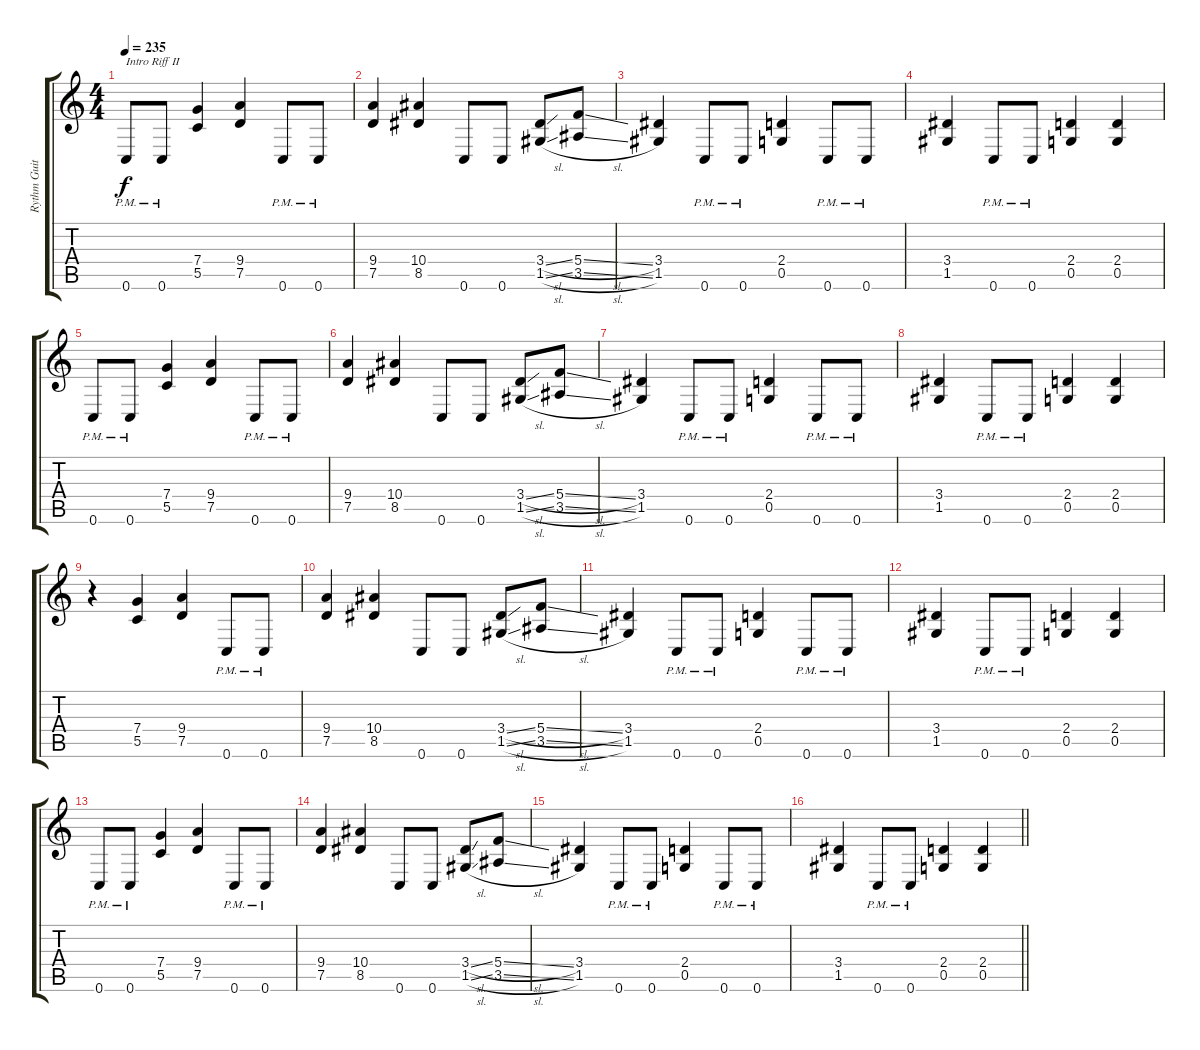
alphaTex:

\track ("Rythm Guitar I" "Rythm Guit") {instrument distortionguitar}
\staff {score tabs}
\tuning (D4 A3 F3 C3 G2 C2) {hide}
\ts (4 4)
\tempo 235
\clef g2
\ks c
0.6{pm}.8{txt "Intro Riff II" dy f volume 13 balance 2 instrument distortionguitar} 0.6{pm}.8 (7.4 5.5).4 (9.4 7.5).4 0.6{pm}.8 0.6{pm}.8 |
(9.4 7.5).4 (10.4 8.5).4 0.6.8 0.6.8 (3.4{sl} 1.5{sl}).8 (5.4{sl} 3.5{sl}).8 |
(3.4 1.5).4 0.6{pm}.8 0.6{pm}.8 (2.4 0.5).4 0.6{pm}.8 0.6{pm}.8 |
(3.4 1.5).4 0.6{pm}.8 0.6{pm}.8 (2.4 0.5).4 (2.4 0.5).4 |
0.6{pm}.8 0.6{pm}.8 (7.4 5.5).4 (9.4 7.5).4 0.6{pm}.8 0.6{pm}.8 |
(9.4 7.5).4 (10.4 8.5).4 0.6.8 0.6.8 (3.4{sl} 1.5{sl}).8 (5.4{sl} 3.5{sl}).8 |
(3.4 1.5).4 0.6{pm}.8 0.6{pm}.8 (2.4 0.5).4 0.6{pm}.8 0.6{pm}.8 |
(3.4 1.5).4 0.6{pm}.8 0.6{pm}.8 (2.4 0.5).4 (2.4 0.5).4 |
r.4 (7.4 5.5).4 (9.4 7.5).4 0.6{pm}.8 0.6{pm}.8 |
(9.4 7.5).4 (10.4 8.5).4 0.6.8 0.6.8 (3.4{sl} 1.5{sl}).8 (5.4{sl} 3.5{sl}).8 |
(3.4 1.5).4 0.6{pm}.8 0.6{pm}.8 (2.4 0.5).4 0.6{pm}.8 0.6{pm}.8 |
(3.4 1.5).4 0.6{pm}.8 0.6{pm}.8 (2.4 0.5).4 (2.4 0.5).4 |
0.6{pm}.8 0.6{pm}.8 (7.4 5.5).4 (9.4 7.5).4 0.6{pm}.8 0.6{pm}.8 |
(9.4 7.5).4 (10.4 8.5).4 0.6.8 0.6.8 (3.4{sl} 1.5{sl}).8 (5.4{sl} 3.5{sl}).8 |
(3.4 1.5).4 0.6{pm}.8 0.6{pm}.8 (2.4 0.5).4 0.6{pm}.8 0.6{pm}.8 |
\barLineRight lightlight
(3.4 1.5).4 0.6{pm}.8 0.6{pm}.8 (2.4 0.5).4 (2.4 0.5).4
